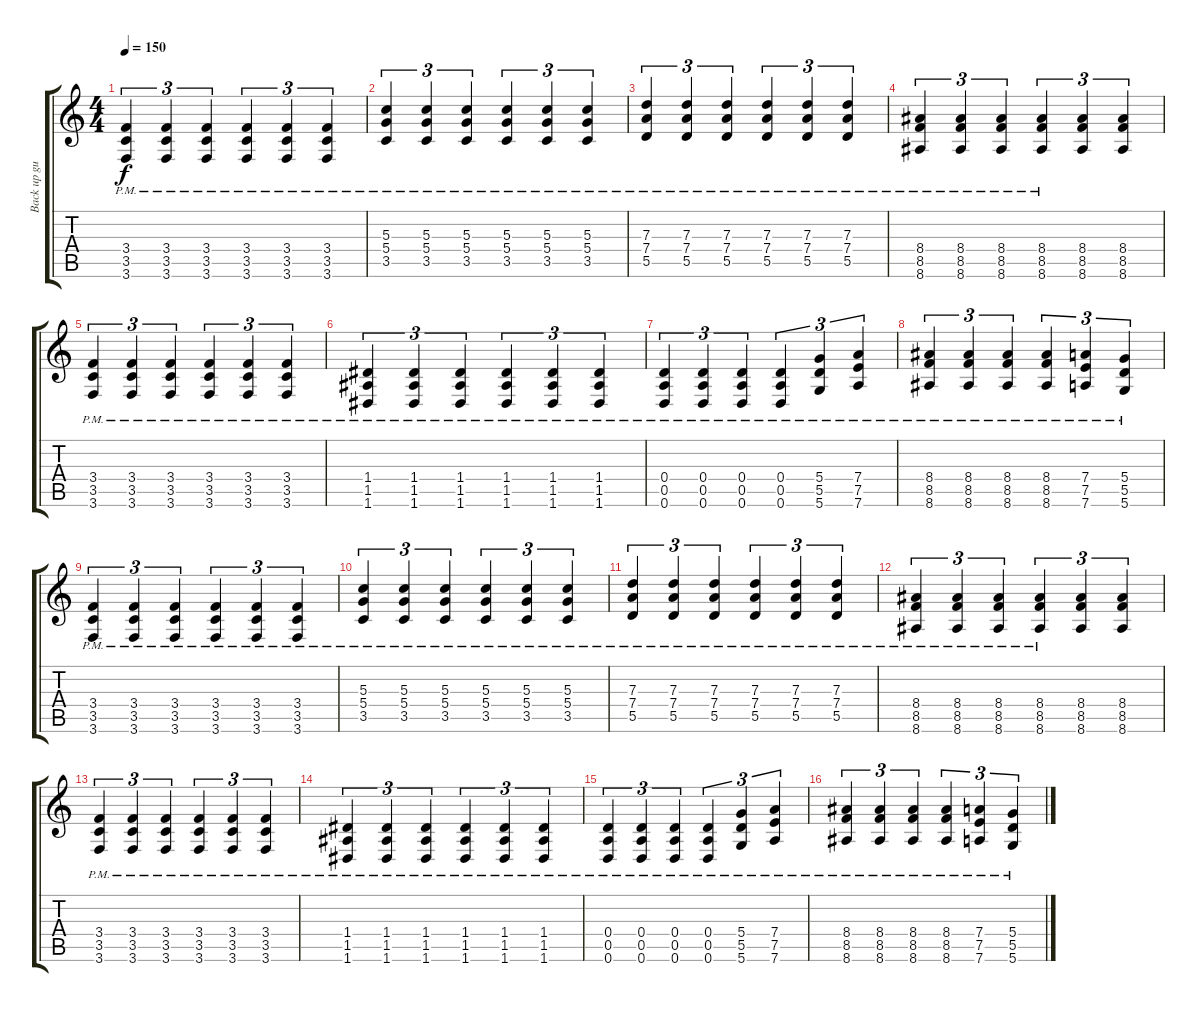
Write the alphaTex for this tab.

\track ("Back up guitar" "Back up gu") {instrument distortionguitar}
\staff {score tabs}
\tuning (E4 B3 G3 D3 A2 D2) {hide}
\ts (4 4)
\tempo 150
\clef g2
\ks c
(3.4{pm} 3.5{pm} 3.6{pm}).4{tu (3 2) dy f} (3.4{pm} 3.5{pm} 3.6{pm}).4{tu (3 2)} (3.4{pm} 3.5{pm} 3.6{pm}).4{tu (3 2)} (3.4{pm} 3.5{pm} 3.6{pm}).4{tu (3 2)} (3.4{pm} 3.5{pm} 3.6{pm}).4{tu (3 2)} (3.4{pm} 3.5{pm} 3.6{pm}).4{tu (3 2)} |
(5.3{pm} 5.4{pm} 3.5{pm}).4{tu (3 2)} (5.3{pm} 5.4{pm} 3.5{pm}).4{tu (3 2)} (5.3{pm} 5.4{pm} 3.5{pm}).4{tu (3 2)} (5.3{pm} 5.4{pm} 3.5{pm}).4{tu (3 2)} (5.3{pm} 5.4{pm} 3.5{pm}).4{tu (3 2)} (5.3{pm} 5.4{pm} 3.5{pm}).4{tu (3 2)} |
(7.3{pm} 7.4{pm} 5.5{pm}).4{tu (3 2)} (7.3{pm} 7.4{pm} 5.5{pm}).4{tu (3 2)} (7.3{pm} 7.4{pm} 5.5{pm}).4{tu (3 2)} (7.3{pm} 7.4{pm} 5.5{pm}).4{tu (3 2)} (7.3{pm} 7.4{pm} 5.5{pm}).4{tu (3 2)} (7.3{pm} 7.4{pm} 5.5{pm}).4{tu (3 2)} |
(8.4{pm} 8.5{pm} 8.6{pm}).4{tu (3 2)} (8.4{pm} 8.5{pm} 8.6{pm}).4{tu (3 2)} (8.4{pm} 8.5{pm} 8.6{pm}).4{tu (3 2)} (8.4{pm} 8.5{pm} 8.6{pm}).4{tu (3 2)} (8.4 8.5 8.6).4{tu (3 2)} (8.4 8.5 8.6).4{tu (3 2)} |
(3.4{pm} 3.5{pm} 3.6{pm}).4{tu (3 2)} (3.4{pm} 3.5{pm} 3.6{pm}).4{tu (3 2)} (3.4{pm} 3.5{pm} 3.6{pm}).4{tu (3 2)} (3.4{pm} 3.5{pm} 3.6{pm}).4{tu (3 2)} (3.4{pm} 3.5{pm} 3.6{pm}).4{tu (3 2)} (3.4{pm} 3.5{pm} 3.6{pm}).4{tu (3 2)} |
(1.4{pm} 1.5{pm} 1.6{pm}).4{tu (3 2)} (1.4{pm} 1.5{pm} 1.6{pm}).4{tu (3 2)} (1.4{pm} 1.5{pm} 1.6{pm}).4{tu (3 2)} (1.4{pm} 1.5{pm} 1.6{pm}).4{tu (3 2)} (1.4{pm} 1.5{pm} 1.6{pm}).4{tu (3 2)} (1.4{pm} 1.5{pm} 1.6{pm}).4{tu (3 2)} |
(0.4{pm} 0.5{pm} 0.6{pm}).4{tu (3 2)} (0.4{pm} 0.5{pm} 0.6{pm}).4{tu (3 2)} (0.4{pm} 0.5{pm} 0.6{pm}).4{tu (3 2)} (0.4{pm} 0.5{pm} 0.6{pm}).4{tu (3 2)} (5.4{pm} 5.5{pm} 5.6{pm}).4{tu (3 2)} (7.4{pm} 7.5{pm} 7.6{pm}).4{tu (3 2)} |
(8.4{pm} 8.5{pm} 8.6{pm}).4{tu (3 2)} (8.4{pm} 8.5{pm} 8.6{pm}).4{tu (3 2)} (8.4{pm} 8.5{pm} 8.6{pm}).4{tu (3 2)} (8.4{pm} 8.5{pm} 8.6{pm}).4{tu (3 2)} (7.4{pm} 7.5{pm} 7.6{pm}).4{tu (3 2)} (5.4{pm} 5.5{pm} 5.6{pm}).4{tu (3 2)} |
(3.4{pm} 3.5{pm} 3.6{pm}).4{tu (3 2)} (3.4{pm} 3.5{pm} 3.6{pm}).4{tu (3 2)} (3.4{pm} 3.5{pm} 3.6{pm}).4{tu (3 2)} (3.4{pm} 3.5{pm} 3.6{pm}).4{tu (3 2)} (3.4{pm} 3.5{pm} 3.6{pm}).4{tu (3 2)} (3.4{pm} 3.5{pm} 3.6{pm}).4{tu (3 2)} |
(5.3{pm} 5.4{pm} 3.5{pm}).4{tu (3 2)} (5.3{pm} 5.4{pm} 3.5{pm}).4{tu (3 2)} (5.3{pm} 5.4{pm} 3.5{pm}).4{tu (3 2)} (5.3{pm} 5.4{pm} 3.5{pm}).4{tu (3 2)} (5.3{pm} 5.4{pm} 3.5{pm}).4{tu (3 2)} (5.3{pm} 5.4{pm} 3.5{pm}).4{tu (3 2)} |
(7.3{pm} 7.4{pm} 5.5{pm}).4{tu (3 2)} (7.3{pm} 7.4{pm} 5.5{pm}).4{tu (3 2)} (7.3{pm} 7.4{pm} 5.5{pm}).4{tu (3 2)} (7.3{pm} 7.4{pm} 5.5{pm}).4{tu (3 2)} (7.3{pm} 7.4{pm} 5.5{pm}).4{tu (3 2)} (7.3{pm} 7.4{pm} 5.5{pm}).4{tu (3 2)} |
(8.4{pm} 8.5{pm} 8.6{pm}).4{tu (3 2)} (8.4{pm} 8.5{pm} 8.6{pm}).4{tu (3 2)} (8.4{pm} 8.5{pm} 8.6{pm}).4{tu (3 2)} (8.4{pm} 8.5{pm} 8.6{pm}).4{tu (3 2)} (8.4 8.5 8.6).4{tu (3 2)} (8.4 8.5 8.6).4{tu (3 2)} |
(3.4{pm} 3.5{pm} 3.6{pm}).4{tu (3 2)} (3.4{pm} 3.5{pm} 3.6{pm}).4{tu (3 2)} (3.4{pm} 3.5{pm} 3.6{pm}).4{tu (3 2)} (3.4{pm} 3.5{pm} 3.6{pm}).4{tu (3 2)} (3.4{pm} 3.5{pm} 3.6{pm}).4{tu (3 2)} (3.4{pm} 3.5{pm} 3.6{pm}).4{tu (3 2)} |
(1.4{pm} 1.5{pm} 1.6{pm}).4{tu (3 2)} (1.4{pm} 1.5{pm} 1.6{pm}).4{tu (3 2)} (1.4{pm} 1.5{pm} 1.6{pm}).4{tu (3 2)} (1.4{pm} 1.5{pm} 1.6{pm}).4{tu (3 2)} (1.4{pm} 1.5{pm} 1.6{pm}).4{tu (3 2)} (1.4{pm} 1.5{pm} 1.6{pm}).4{tu (3 2)} |
(0.4{pm} 0.5{pm} 0.6{pm}).4{tu (3 2)} (0.4{pm} 0.5{pm} 0.6{pm}).4{tu (3 2)} (0.4{pm} 0.5{pm} 0.6{pm}).4{tu (3 2)} (0.4{pm} 0.5{pm} 0.6{pm}).4{tu (3 2)} (5.4{pm} 5.5{pm} 5.6{pm}).4{tu (3 2)} (7.4{pm} 7.5{pm} 7.6{pm}).4{tu (3 2)} |
(8.4{pm} 8.5{pm} 8.6{pm}).4{tu (3 2)} (8.4{pm} 8.5{pm} 8.6{pm}).4{tu (3 2)} (8.4{pm} 8.5{pm} 8.6{pm}).4{tu (3 2)} (8.4{pm} 8.5{pm} 8.6{pm}).4{tu (3 2)} (7.4{pm} 7.5{pm} 7.6{pm}).4{tu (3 2)} (5.4{pm} 5.5{pm} 5.6{pm}).4{tu (3 2)}
